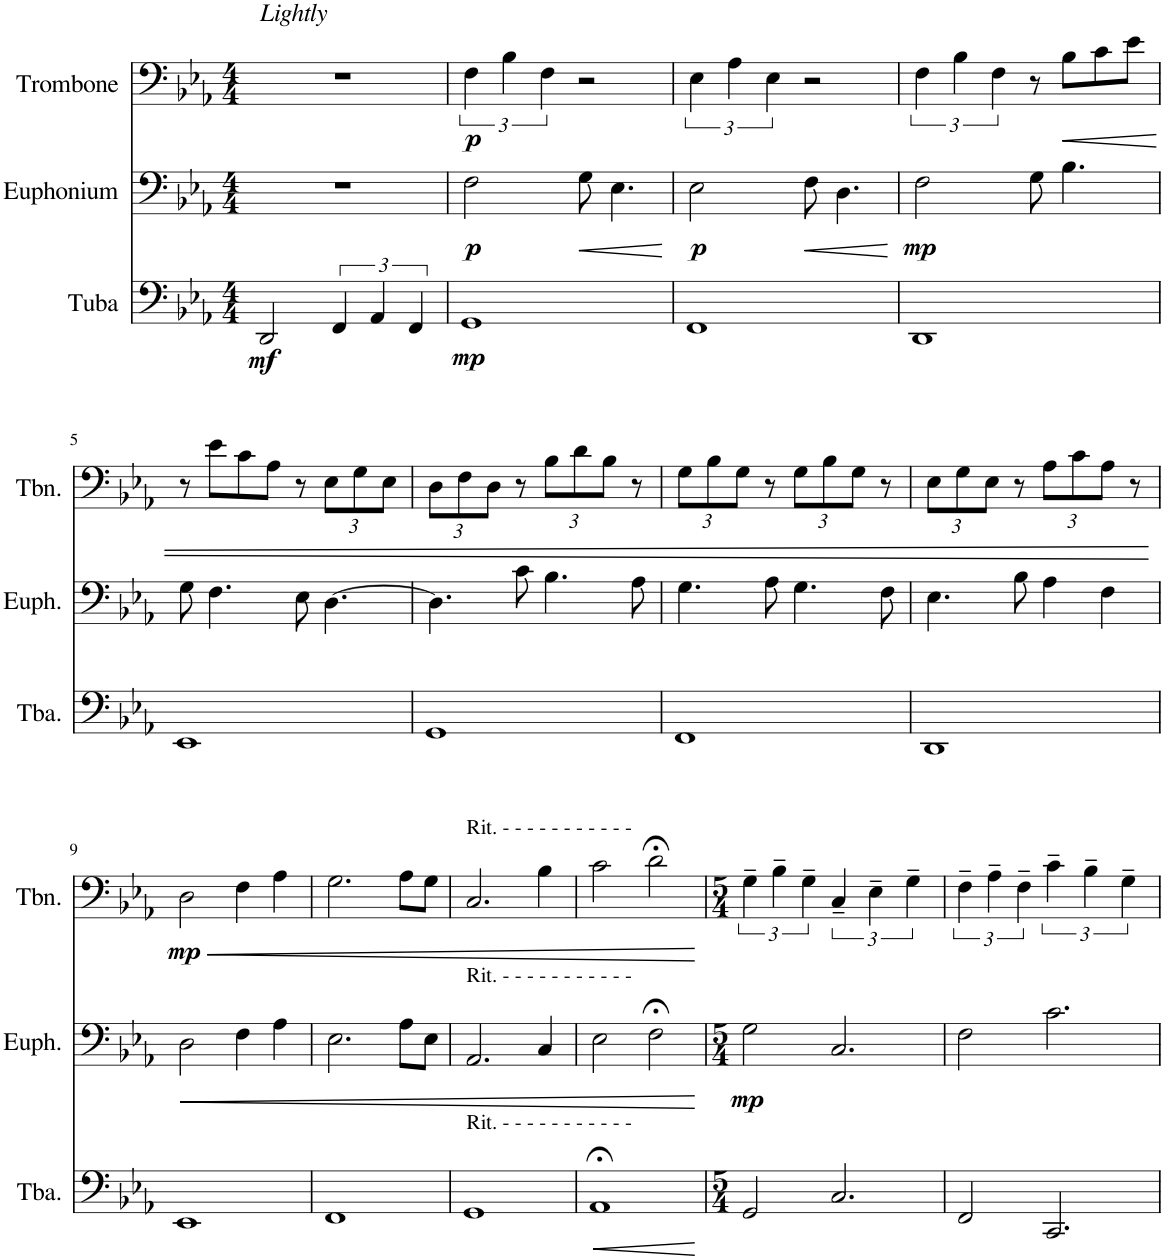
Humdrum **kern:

**kern	**dynam	**kern	**dynam	**kern	**dynam
*part3	*part3	*part2	*part2	*part1	*part1
*staff3	*staff3	*staff2	*staff2	*staff1	*staff1
*I"Tuba	*	*I"Euphonium	*	*I"Trombone	*
*I'Tba.	*	*I'Euph.	*	*I'Tbn.	*
*clefF4	*	*clefF4	*	*clefF4	*
*k[b-e-a-]	*	*k[b-e-a-]	*	*k[b-e-a-]	*
*M4/4	*	*M4/4	*	*M4/4	*
=1	=1	=1	=1	=1	=1
!	!	!	!	!LO:TX:a:i:t=Lightly	!
!	!LO:DY:b	!	!	!	!
2DD/	mf	1r	.	1r	.
6FF/	.	.	.	.	.
6AA-/	.	.	.	.	.
6FF/	.	.	.	.	.
=2	=2	=2	=2	=2	=2
!	!LO:DY:b	!	!LO:DY:b	!	!LO:DY:b
1GG	mp	2F\	p	6F\	p
.	.	.	.	6B-\	.
.	.	.	.	6F\	.
!	!	!	!LO:HP:b	!	!
.	.	8G\	<	2r	.
.	.	4.E-\	.	.	.
.	.	.	[	.	.
=3	=3	=3	=3	=3	=3
!	!	!	!LO:DY:b	!	!
1FF	.	2E-\	p	6E-\	.
.	.	.	.	6A-\	.
.	.	.	.	6E-\	.
!	!	!	!LO:HP:b	!	!
.	.	8F\	<	2r	.
.	.	4.D\	.	.	.
.	.	.	[	.	.
=4	=4	=4	=4	=4	=4
!	!	!	!LO:DY:b	!	!
1DD	.	2F\	mp	6F\	.
.	.	.	.	6B-\	.
.	.	.	.	6F\	.
.	.	8G\	.	8r	.
!	!	!	!	!	!LO:HP:b
.	.	4.B-\	.	8B-\L	<
.	.	.	.	8c\	.
.	.	.	.	8e-\J	.
!!LO:LB:g=z
=5	=5	=5	=5	=5	=5
1EE-	.	8G\	.	8r	.
.	.	4.F\	.	8e-\L	.
.	.	.	.	8c\	.
.	.	.	.	8A-\J	.
.	.	8E-\	.	8r	.
.	.	[4.D\	.	8E-\L	.
.	.	.	.	8G\	.
.	.	.	.	8E-\J	.
=6	=6	=6	=6	=6	=6
1GG	.	4.D\]	.	8D\L	.
.	.	.	.	8F\	.
.	.	.	.	8D\J	.
.	.	8c\	.	8r	.
.	.	4.B-\	.	8B-\L	.
.	.	.	.	8d\	.
.	.	.	.	8B-\J	.
.	.	8A-\	.	8r	.
=7	=7	=7	=7	=7	=7
1FF	.	4.G\	.	8G\L	.
.	.	.	.	8B-\	.
.	.	.	.	8G\J	.
.	.	8A-\	.	8r	.
.	.	4.G\	.	8G\L	.
.	.	.	.	8B-\	.
.	.	.	.	8G\J	.
.	.	8F\	.	8r	.
=8	=8	=8	=8	=8	=8
1DD	.	4.E-\	.	8E-\L	.
.	.	.	.	8G\	.
.	.	.	.	8E-\J	.
.	.	8B-\	.	8r	.
.	.	4A-\	.	8A-\L	.
.	.	.	.	8c\	.
.	.	4F\	.	8A-\J	.
.	.	.	.	8r	.
.	.	.	.	.	[
!!LO:LB:g=z
=9	=9	=9	=9	=9	=9
!	!	!	!LO:HP:b	!	!LO:HP:b
!	!	!	!	!	!LO:DY:n=1:b
1EE-	.	2D\	<	2D\	< mp
.	.	4F\	.	4F\	.
.	.	4A-\	.	4A-\	.
=10	=10	=10	=10	=10	=10
1FF	.	2.E-\	.	2.G\	.
.	.	8A-\L	.	8A-\L	.
.	.	8E-\J	.	8G\J	.
=11	=11	=11	=11	=11	=11
!	!	!	!	!LO:TX:a:t=Rit. - - - - - - - - - - -	!
!	!	!LO:TX:a:t=Rit. - - - - - - - - - - -	!	!	!
!LO:TX:a:t=Rit. - - - - - - - - - - -	!	!	!	!	!
1GG	.	2.AA-/	.	2.C/	.
.	.	4C/	.	4B-\	.
=12	=12	=12	=12	=12	=12
!	!LO:HP:b	!	!	!	!
1AA-;<	<	2E-\	.	2c\	.
.	.	2F;<\	.	2d;<\	.
.	[	.	[	.	[
=13	=13	=13	=13	=13	=13
*M5/4	*	*M5/4	*	*M5/4	*
!	!	!	!LO:DY:b	!	!
2GG/	.	2G\	mp	6G~\	.
.	.	.	.	6B-~\	.
.	.	.	.	6G~\	.
2.C/	.	2.C/	.	4C~/	.
.	.	.	.	4E-~\	.
.	.	.	.	4G~\	.
=14	=14	=14	=14	=14	=14
2FF/	.	2F\	.	6F~\	.
.	.	.	.	6A-~\	.
.	.	.	.	6F~\	.
2.CC/	.	2.c\	.	4c~\	.
.	.	.	.	4B-~\	.
.	.	.	.	4G~\	.
=	=	=	=	=	=
*-	*-	*-	*-	*-	*-
